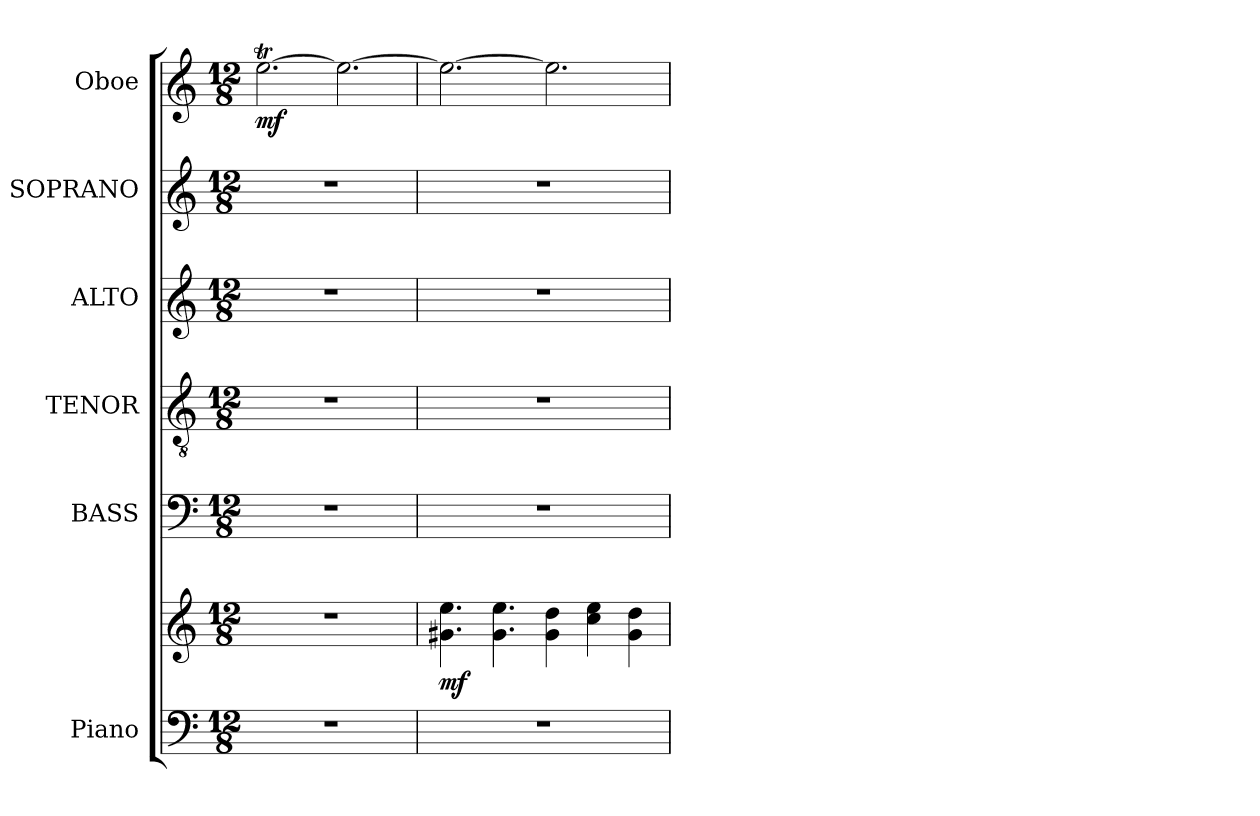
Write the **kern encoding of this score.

**kern	**kern	**dynam	**kern	**kern	**kern	**kern	**kern	**dynam
*part6	*part6	*part6	*part5	*part4	*part3	*part2	*part1	*part1
*staff7	*staff6	*staff6/7	*staff5	*staff4	*staff3	*staff2	*staff1	*staff1
*I"Piano	*	*	*I"BASS	*I"TENOR	*I"ALTO	*I"SOPRANO	*I"Oboe	*
*I'Pno.	*	*	*I'B.	*I'T.	*I'A.	*I'S.	*I'Ob.	*
!!LO:PB:g=z
*clefF4	*clefG2	*	*clefF4	*clefGv2	*clefG2	*clefG2	*clefG2	*
*	*	*	*	*ITrd7c12	*	*	*	*
*k[]	*k[]	*	*k[]	*k[]	*k[]	*k[]	*k[]	*
*a:	*a:	*	*a:	*a:	*a:	*a:	*a:	*
*M12/8	*M12/8	*	*M12/8	*M12/8	*M12/8	*M12/8	*M12/8	*
*MM135	*MM135	*	*MM135	*MM135	*MM135	*MM135	*MM135	*
=1	=1	=1	=1	=1	=1	=1	=1	=1
!LO:N:vis=1	!LO:N:vis=1	!	!LO:N:vis=1	!LO:N:vis=1	!LO:N:vis=1	!LO:N:vis=1	!	!
1.r	1.r	.	1.r	1.r	1.r	1.r	[2.eeti\	mf
.	.	.	.	.	.	.	2.eei\_	.
=2	=2	=2	=2	=2	=2	=2	=2	=2
!LO:N:vis=1	!	!	!LO:N:vis=1	!LO:N:vis=1	!LO:N:vis=1	!LO:N:vis=1	!	!
1.r	4.g#Xi\ 4.eei	mf	1.r	1.r	1.r	1.r	2.eei\_	.
.	4.g#i\ 4.eei	.	.	.	.	.	.	.
.	4g#i\ 4ddi	.	.	.	.	.	2.eei\]	.
.	4cci\ 4eei	.	.	.	.	.	.	.
.	4g#i\ 4ddi	.	.	.	.	.	.	.
=	=	=	=	=	=	=	=	=
*-	*-	*-	*-	*-	*-	*-	*-	*-
